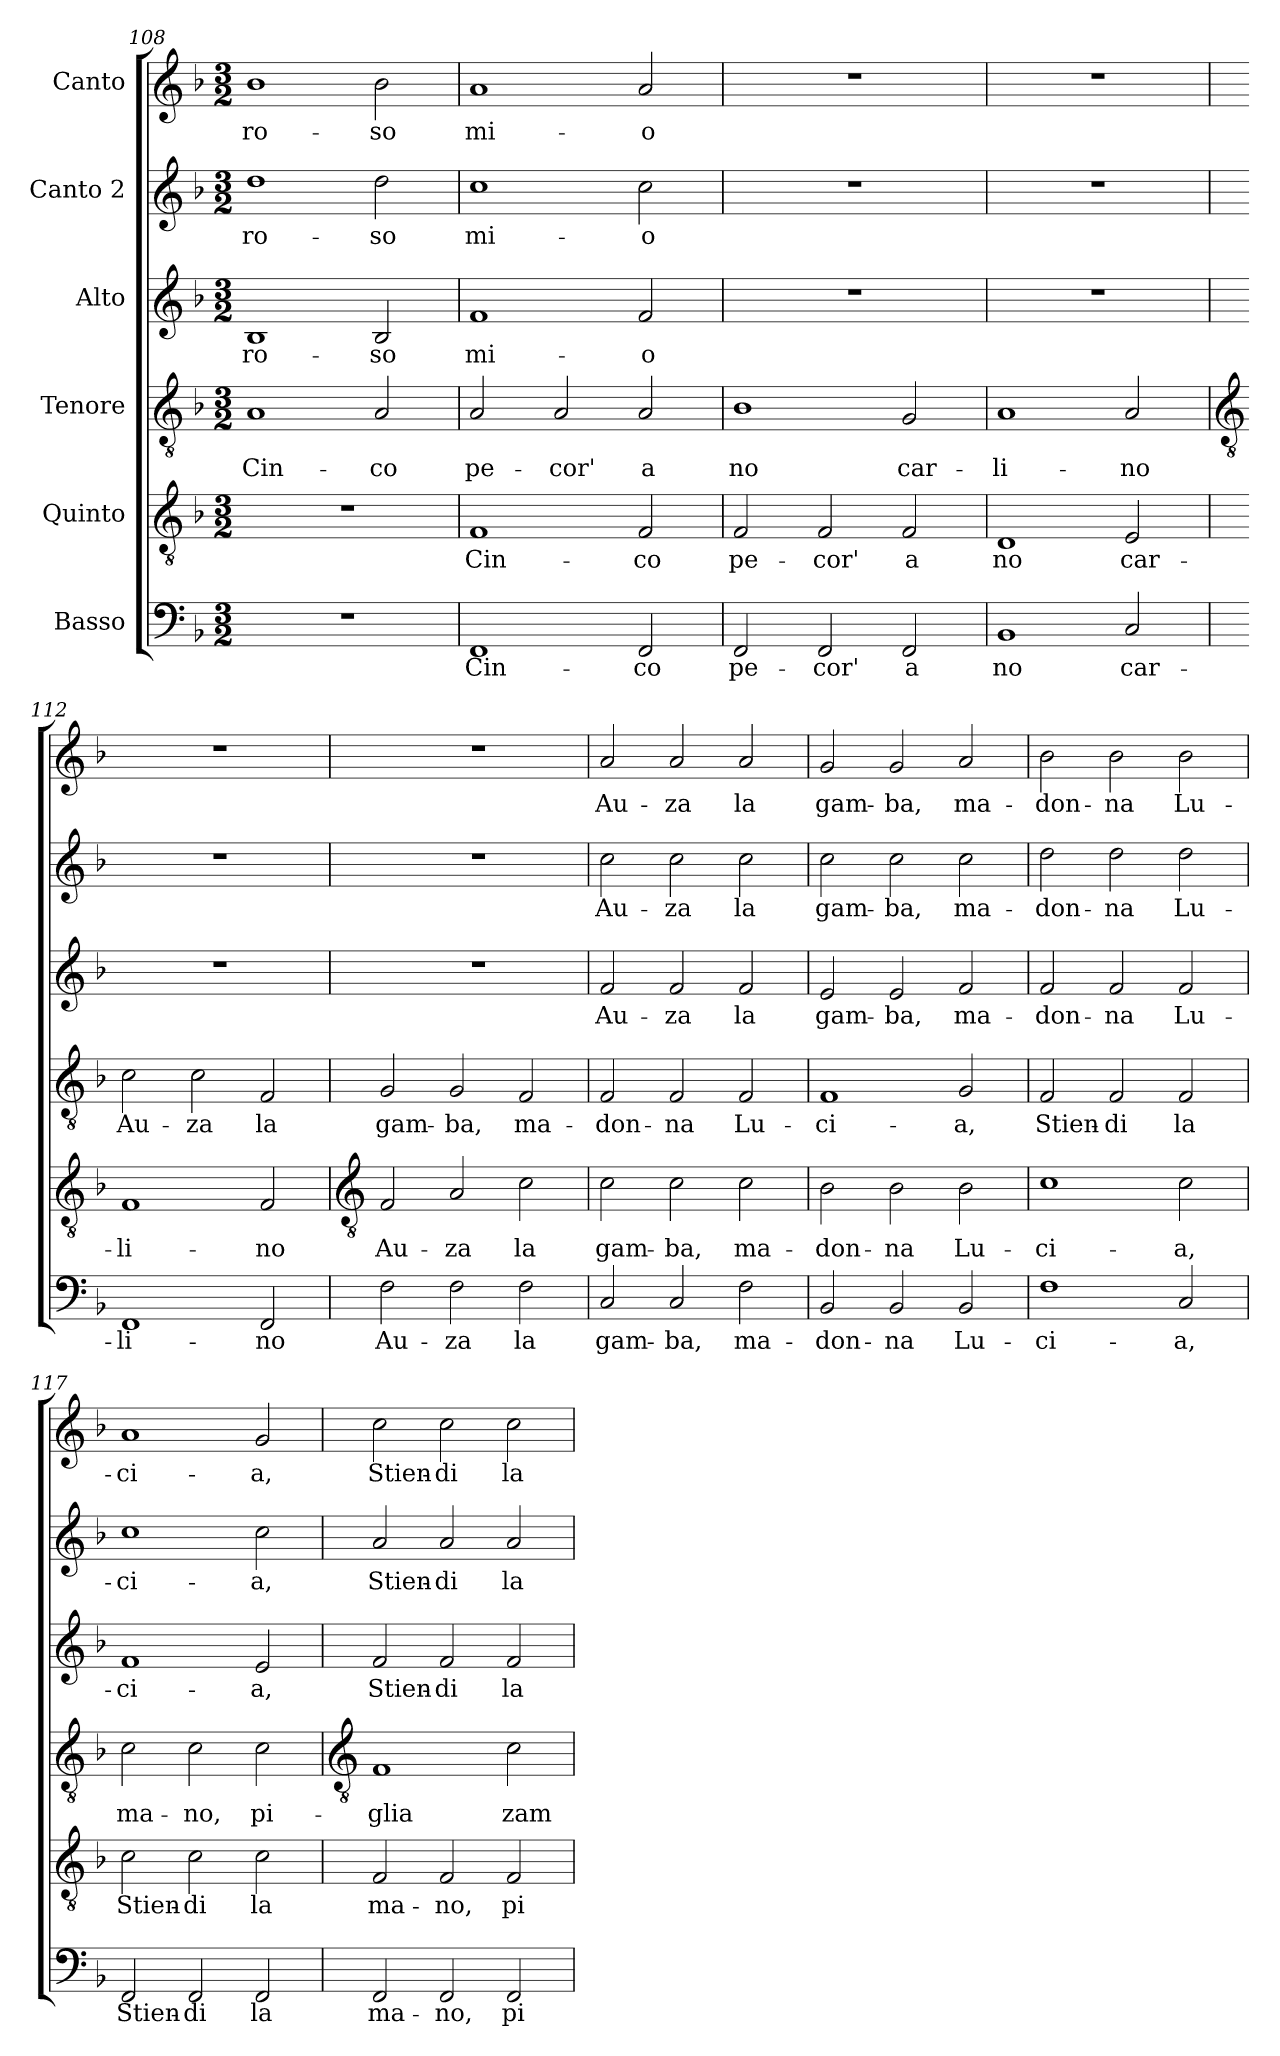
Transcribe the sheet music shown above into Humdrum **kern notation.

**kern	**text	**kern	**text	**kern	**text	**kern	**text	**kern	**text	**kern	**text
*part6	*part6	*part5	*part5	*part4	*part4	*part3	*part3	*part2	*part2	*part1	*part1
*staff6	*staff6	*staff5	*staff5	*staff4	*staff4	*staff3	*staff3	*staff2	*staff2	*staff1	*staff1
*I"Basso	*	*I"Quinto	*	*I"Tenore	*	*I"Alto	*	*I"Canto 2	*	*I"Canto	*
*clefF4	*	*clefGv2	*	*clefGv2	*	*clefG2	*	*clefG2	*	*clefG2	*
*k[b-]	*	*k[b-]	*	*k[b-]	*	*k[b-]	*	*k[b-]	*	*k[b-]	*
*F:	*	*F:	*	*F:	*	*F:	*	*F:	*	*F:	*
*M3/2	*	*M3/2	*	*M3/2	*	*M3/2	*	*M3/2	*	*M3/2	*
=108	=108	=108	=108	=108	=108	=108	=108	=108	=108	=108	=108
!	!	!	!	!	!LO:LY:b	!	!LO:LY:b	!	!LO:LY:b	!	!LO:LY:b
1.r	.	1.r	.	1A	Cin-	1B-	-ro-	1dd	-ro-	1b-	-ro-
!	!	!	!	!	!LO:LY:b	!	!LO:LY:b	!	!LO:LY:b	!	!LO:LY:b
.	.	.	.	2A	-co	2B-	-so	2dd	-so	2b-	-so
=109	=109	=109	=109	=109	=109	=109	=109	=109	=109	=109	=109
!	!LO:LY:b	!	!LO:LY:b	!	!LO:LY:b	!	!LO:LY:b	!	!LO:LY:b	!	!LO:LY:b
1FF	Cin-	1F	Cin-	2A	pe-	1f	mi-	1cc	mi-	1a	mi-
!	!	!	!	!	!LO:LY:b	!	!	!	!	!	!
.	.	.	.	2A	-cor'	.	.	.	.	.	.
!	!LO:LY:b	!	!LO:LY:b	!	!LO:LY:b	!	!LO:LY:b	!	!LO:LY:b	!	!LO:LY:b
2FF	-co	2F	-co	2A	a	2f	-o	2cc	-o	2a	-o
=110	=110	=110	=110	=110	=110	=110	=110	=110	=110	=110	=110
!	!LO:LY:b	!	!LO:LY:b	!	!LO:LY:b	!	!	!	!	!	!
2FF	pe-	2F	pe-	1B-	no	1.r	.	1.r	.	1.r	.
!	!LO:LY:b	!	!LO:LY:b	!	!	!	!	!	!	!	!
2FF	-cor'	2F	-cor'	.	.	.	.	.	.	.	.
!	!LO:LY:b	!	!LO:LY:b	!	!LO:LY:b	!	!	!	!	!	!
2FF	a	2F	a	2G	car-	.	.	.	.	.	.
=111	=111	=111	=111	=111	=111	=111	=111	=111	=111	=111	=111
!	!LO:LY:b	!	!LO:LY:b	!	!LO:LY:b	!	!	!	!	!	!
1BB-	no	1D	no	1A	-li-	1.r	.	1.r	.	1.r	.
!	!LO:LY:b	!	!LO:LY:b	!	!LO:LY:b	!	!	!	!	!	!
2C	car-	2E	car-	2A	-no	.	.	.	.	.	.
!!LO:LB:g=z
=112	=112	=112	=112	=112	=112	=112	=112	=112	=112	=112	=112
*	*	*	*	*clefGv2	*	*	*	*	*	*	*
!	!LO:LY:b	!	!LO:LY:b	!	!LO:LY:b	!	!	!	!	!	!
1FF	-li-	1F	-li-	2c	Au-	1.r	.	1.r	.	1.r	.
!	!	!	!	!	!LO:LY:b	!	!	!	!	!	!
.	.	.	.	2c	-za	.	.	.	.	.	.
!	!LO:LY:b	!	!LO:LY:b	!	!LO:LY:b	!	!	!	!	!	!
2FF	-no	2F	-no	2F	la	.	.	.	.	.	.
!!LO:LB:g=z
=113	=113	=113	=113	=113	=113	=113	=113	=113	=113	=113	=113
*	*	*clefGv2	*	*	*	*	*	*	*	*	*
!	!LO:LY:b	!	!LO:LY:b	!	!LO:LY:b	!	!	!	!	!	!
2F	Au-	2F	Au-	2G	gam-	1.r	.	1.r	.	1.r	.
!	!LO:LY:b	!	!LO:LY:b	!	!LO:LY:b	!	!	!	!	!	!
2F	-za	2A	-za	2G	-ba,	.	.	.	.	.	.
!	!LO:LY:b	!	!LO:LY:b	!	!LO:LY:b	!	!	!	!	!	!
2F	la	2c	la	2F	ma-	.	.	.	.	.	.
!!LO:LB:g=z
=114	=114	=114	=114	=114	=114	=114	=114	=114	=114	=114	=114
!	!LO:LY:b	!	!LO:LY:b	!	!LO:LY:b	!	!LO:LY:b	!	!LO:LY:b	!	!LO:LY:b
2C	gam-	2c	gam-	2F	-don-	2f	Au-	2cc	Au-	2a	Au-
!	!LO:LY:b	!	!LO:LY:b	!	!LO:LY:b	!	!LO:LY:b	!	!LO:LY:b	!	!LO:LY:b
2C	-ba,	2c	-ba,	2F	-na	2f	-za	2cc	-za	2a	-za
!	!LO:LY:b	!	!LO:LY:b	!	!LO:LY:b	!	!LO:LY:b	!	!LO:LY:b	!	!LO:LY:b
2F	ma-	2c	ma-	2F	Lu-	2f	la	2cc	la	2a	la
=115	=115	=115	=115	=115	=115	=115	=115	=115	=115	=115	=115
!	!LO:LY:b	!	!LO:LY:b	!	!LO:LY:b	!	!LO:LY:b	!	!LO:LY:b	!	!LO:LY:b
2BB-	-don-	2B-	-don-	1F	-ci-	2e	gam-	2cc	gam-	2g	gam-
!	!LO:LY:b	!	!LO:LY:b	!	!	!	!LO:LY:b	!	!LO:LY:b	!	!LO:LY:b
2BB-	-na	2B-	-na	.	.	2e	-ba,	2cc	-ba,	2g	-ba,
!	!LO:LY:b	!	!LO:LY:b	!	!LO:LY:b	!	!LO:LY:b	!	!LO:LY:b	!	!LO:LY:b
2BB-	Lu-	2B-	Lu-	2G	-a,	2f	ma-	2cc	ma-	2a	ma-
=116	=116	=116	=116	=116	=116	=116	=116	=116	=116	=116	=116
!	!LO:LY:b	!	!LO:LY:b	!	!LO:LY:b	!	!LO:LY:b	!	!LO:LY:b	!	!LO:LY:b
1F	-ci-	1c	-ci-	2F	Stien-	2f	-don-	2dd	-don-	2b-	-don-
!	!	!	!	!	!LO:LY:b	!	!LO:LY:b	!	!LO:LY:b	!	!LO:LY:b
.	.	.	.	2F	-di	2f	-na	2dd	-na	2b-	-na
!	!LO:LY:b	!	!LO:LY:b	!	!LO:LY:b	!	!LO:LY:b	!	!LO:LY:b	!	!LO:LY:b
2C	-a,	2c	-a,	2F	la	2f	Lu-	2dd	Lu-	2b-	Lu-
=117	=117	=117	=117	=117	=117	=117	=117	=117	=117	=117	=117
!	!LO:LY:b	!	!LO:LY:b	!	!LO:LY:b	!	!LO:LY:b	!	!LO:LY:b	!	!LO:LY:b
2FF	Stien-	2c	Stien-	2c	ma-	1f	-ci-	1cc	-ci-	1a	-ci-
!	!LO:LY:b	!	!LO:LY:b	!	!LO:LY:b	!	!	!	!	!	!
2FF	-di	2c	-di	2c	-no,	.	.	.	.	.	.
!	!LO:LY:b	!	!LO:LY:b	!	!LO:LY:b	!	!LO:LY:b	!	!LO:LY:b	!	!LO:LY:b
2FF	la	2c	la	2c	pi-	2e	-a,	2cc	-a,	2g	-a,
!!LO:LB:g=z
=118	=118	=118	=118	=118	=118	=118	=118	=118	=118	=118	=118
*	*	*	*	*clefGv2	*	*	*	*	*	*	*
!	!LO:LY:b	!	!LO:LY:b	!	!LO:LY:b	!	!LO:LY:b	!	!LO:LY:b	!	!LO:LY:b
2FF	ma-	2F	ma-	1F	-glia	2f	Stien-	2a	Stien-	2cc	Stien-
!	!LO:LY:b	!	!LO:LY:b	!	!	!	!LO:LY:b	!	!LO:LY:b	!	!LO:LY:b
2FF	-no,	2F	-no,	.	.	2f	-di	2a	-di	2cc	-di
!	!LO:LY:b	!	!LO:LY:b	!	!LO:LY:b	!	!LO:LY:b	!	!LO:LY:b	!	!LO:LY:b
2FF	pi-	2F	pi-	2c	zam-	2f	la	2a	la	2cc	la
=	=	=	=	=	=	=	=	=	=	=	=
*-	*-	*-	*-	*-	*-	*-	*-	*-	*-	*-	*-
